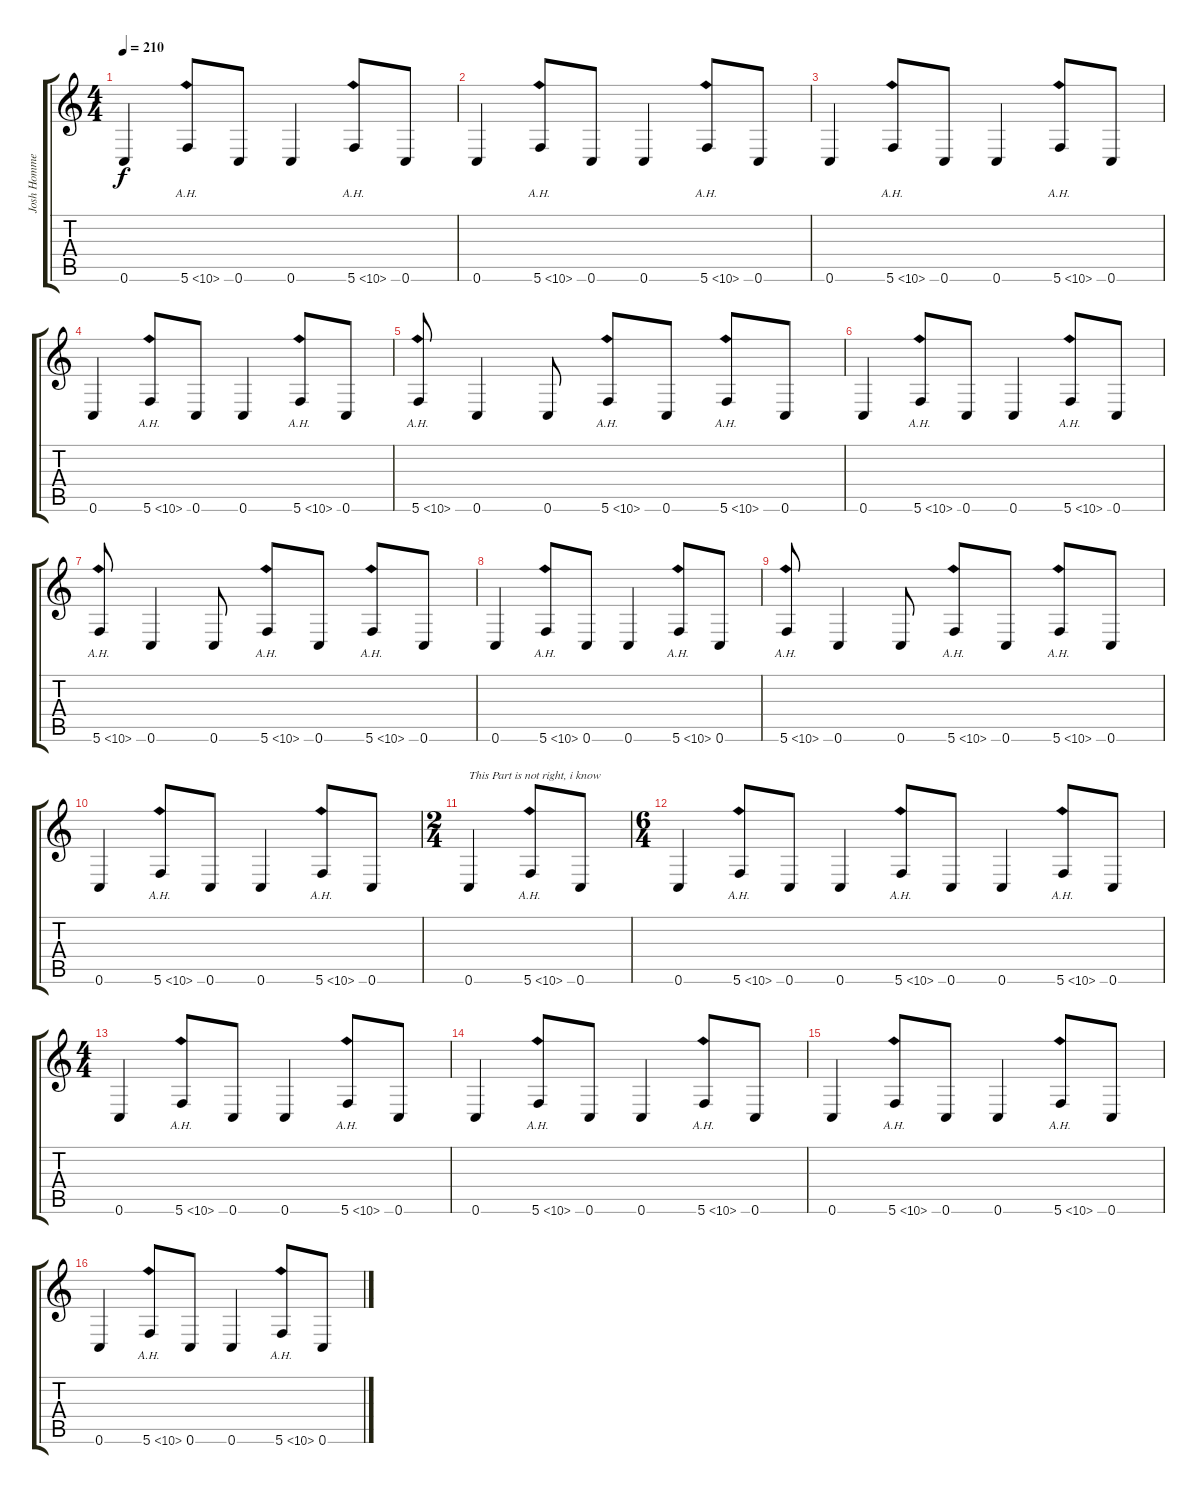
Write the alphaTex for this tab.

\track ("Josh Homme" "Josh Homme") {instrument overdrivenguitar}
\staff {score tabs}
\tuning (C4 G3 Eb3 Bb2 F2 C2) {hide}
\ts (4 4)
\tempo 210
\clef g2
\ks c
0.6.4{dy f} 5.6{ah 5}.8 0.6.8 0.6.4 5.6{ah 5}.8 0.6.8 |
0.6.4 5.6{ah 5}.8 0.6.8 0.6.4 5.6{ah 5}.8 0.6.8 |
0.6.4 5.6{ah 5}.8 0.6.8 0.6.4 5.6{ah 5}.8 0.6.8 |
0.6.4 5.6{ah 5}.8 0.6.8 0.6.4 5.6{ah 5}.8 0.6.8 |
5.6{ah 5}.8 0.6.4 0.6.8 5.6{ah 5}.8 0.6.8 5.6{ah 5}.8 0.6.8 |
0.6.4 5.6{ah 5}.8 0.6.8 0.6.4 5.6{ah 5}.8 0.6.8 |
5.6{ah 5}.8 0.6.4 0.6.8 5.6{ah 5}.8 0.6.8 5.6{ah 5}.8 0.6.8 |
0.6.4 5.6{ah 5}.8 0.6.8 0.6.4 5.6{ah 5}.8 0.6.8 |
5.6{ah 5}.8 0.6.4 0.6.8 5.6{ah 5}.8 0.6.8 5.6{ah 5}.8 0.6.8 |
0.6.4 5.6{ah 5}.8 0.6.8 0.6.4 5.6{ah 5}.8 0.6.8 |
\ts (2 4)
0.6.4{txt "This Part is not right, i know"} 5.6{ah 5}.8 0.6.8 |
\ts (6 4)
0.6.4 5.6{ah 5}.8 0.6.8 0.6.4 5.6{ah 5}.8 0.6.8 0.6.4 5.6{ah 5}.8 0.6.8 |
\ts (4 4)
0.6.4 5.6{ah 5}.8 0.6.8 0.6.4 5.6{ah 5}.8 0.6.8 |
0.6.4 5.6{ah 5}.8 0.6.8 0.6.4 5.6{ah 5}.8 0.6.8 |
0.6.4 5.6{ah 5}.8 0.6.8 0.6.4 5.6{ah 5}.8 0.6.8 |
0.6.4 5.6{ah 5}.8 0.6.8 0.6.4 5.6{ah 5}.8 0.6.8
